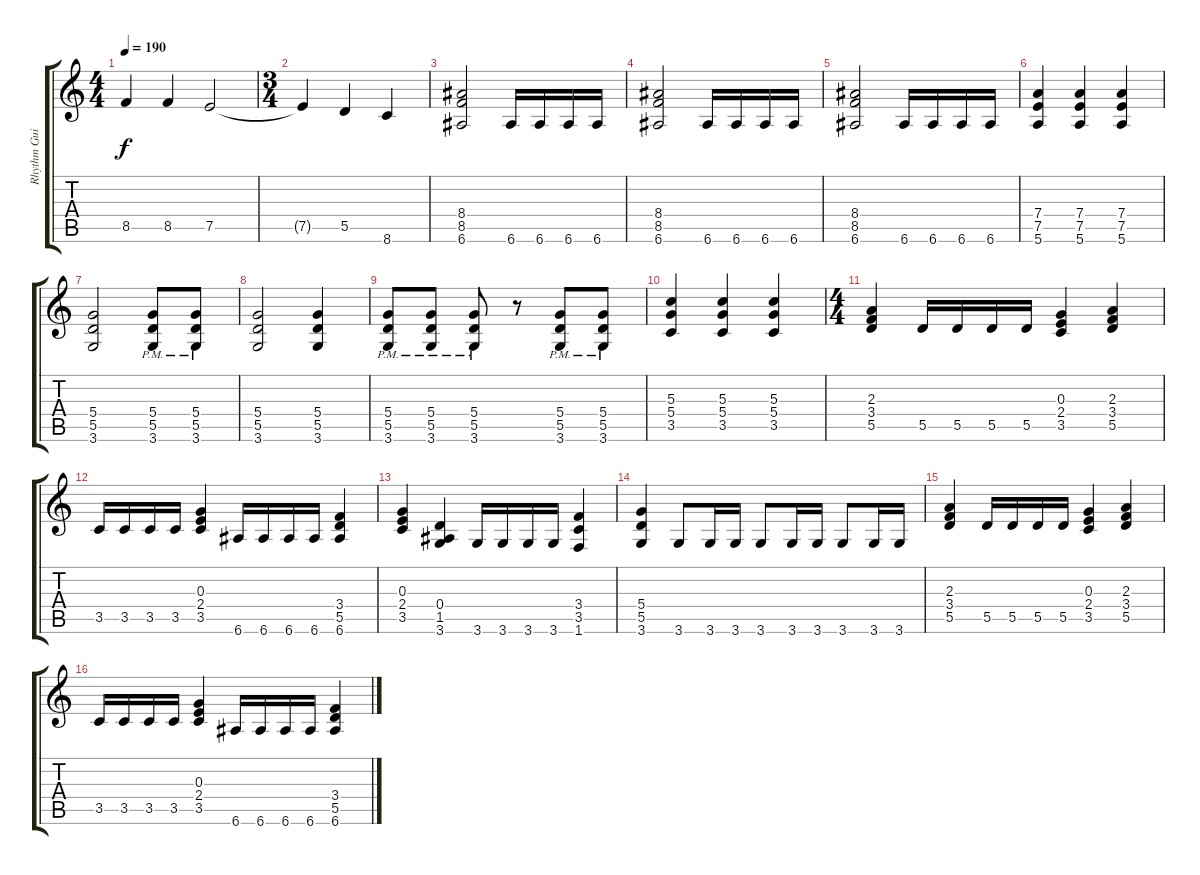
\track ("Rhythm Guitar" "Rhythm Gui") {instrument distortionguitar}
\staff {score tabs}
\tuning (E4 B3 G3 D3 A2 E2) {hide}
\ts (4 4)
\tempo 190
\clef g2
\ks c
8.5{t}.4{dy f} 8.5.4 7.5.2 |
\ts (3 4)
7.5{t}.4 5.5.4 8.6.4 |
(8.4 8.5 6.6).2 6.6.16 6.6.16 6.6.16 6.6.16 |
(8.4 8.5 6.6).2 6.6.16 6.6.16 6.6.16 6.6.16 |
(8.4 8.5 6.6).2 6.6.16 6.6.16 6.6.16 6.6.16 |
(7.4 7.5 5.6).4 (7.4 7.5 5.6).4 (7.4 7.5 5.6).4 |
(5.4 5.5 3.6).2 (5.4{pm} 5.5{pm} 3.6{pm}).8 (5.4{pm} 5.5{pm} 3.6{pm}).8 |
(5.4 5.5 3.6).2 (5.4 5.5 3.6).4 |
(5.4{pm} 5.5{pm} 3.6{pm}).8 (5.4{pm} 5.5{pm} 3.6{pm}).8 (5.4{pm} 5.5{pm} 3.6{pm}).8 r.8 (5.4{pm} 5.5{pm} 3.6{pm}).8 (5.4{pm} 5.5{pm} 3.6{pm}).8 |
(5.3 5.4 3.5).4 (5.3 5.4 3.5).4 (5.3 5.4 3.5).4 |
\ts (4 4)
(2.3 3.4 5.5).4 5.5.16 5.5.16 5.5.16 5.5.16 (0.3 2.4 3.5).4 (2.3 3.4 5.5).4 |
3.5.16 3.5.16 3.5.16 3.5.16 (0.3 2.4 3.5).4 6.6.16 6.6.16 6.6.16 6.6.16 (3.4 5.5 6.6).4 |
(0.3 2.4 3.5).4 (0.4 1.5 3.6).4 3.6.16 3.6.16 3.6.16 3.6.16 (3.4 3.5 1.6).4 |
(5.4 5.5 3.6).4 3.6.8 3.6.16 3.6.16 3.6.8 3.6.16 3.6.16 3.6.8 3.6.16 3.6.16 |
(2.3 3.4 5.5).4 5.5.16 5.5.16 5.5.16 5.5.16 (0.3 2.4 3.5).4 (2.3 3.4 5.5).4 |
3.5.16 3.5.16 3.5.16 3.5.16 (0.3 2.4 3.5).4 6.6.16 6.6.16 6.6.16 6.6.16 (3.4 5.5 6.6).4
